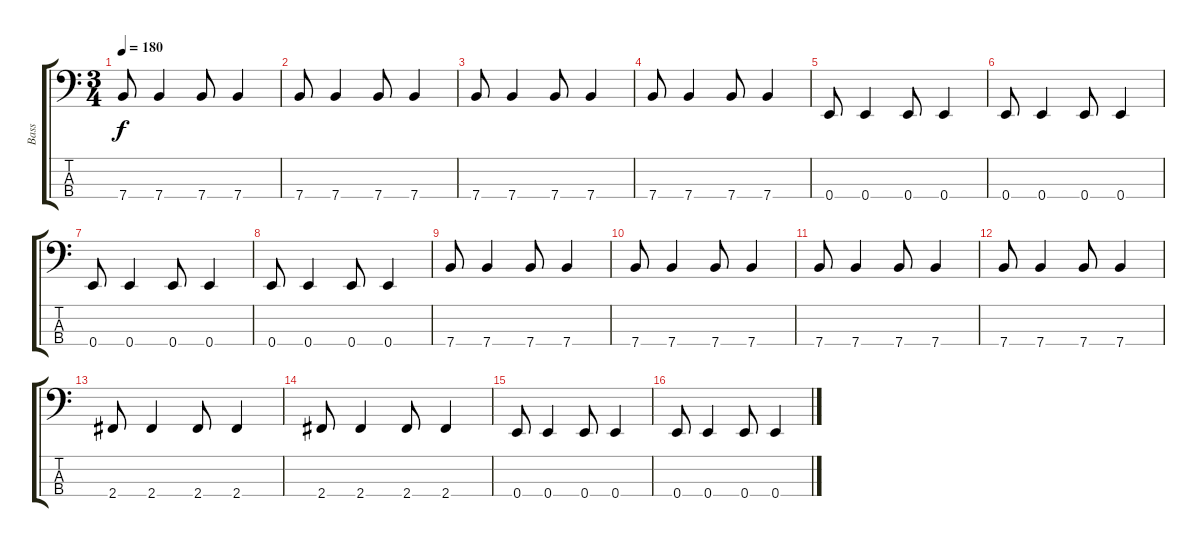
\track ("Bass" "Bass") {instrument electricbasspick}
\staff {score tabs}
\tuning (G2 D2 A1 E1) {hide}
\ts (3 4)
\tempo 180
\clef f4
\ks c
7.4.8{dy f} 7.4.4 7.4.8 7.4.4 |
7.4.8 7.4.4 7.4.8 7.4.4 |
7.4.8 7.4.4 7.4.8 7.4.4 |
7.4.8 7.4.4 7.4.8 7.4.4 |
0.4.8 0.4.4 0.4.8 0.4.4 |
0.4.8 0.4.4 0.4.8 0.4.4 |
0.4.8 0.4.4 0.4.8 0.4.4 |
0.4.8 0.4.4 0.4.8 0.4.4 |
7.4.8 7.4.4 7.4.8 7.4.4 |
7.4.8 7.4.4 7.4.8 7.4.4 |
7.4.8 7.4.4 7.4.8 7.4.4 |
7.4.8 7.4.4 7.4.8 7.4.4 |
2.4.8 2.4.4 2.4.8 2.4.4 |
2.4.8 2.4.4 2.4.8 2.4.4 |
0.4.8 0.4.4 0.4.8 0.4.4 |
0.4.8 0.4.4 0.4.8 0.4.4
